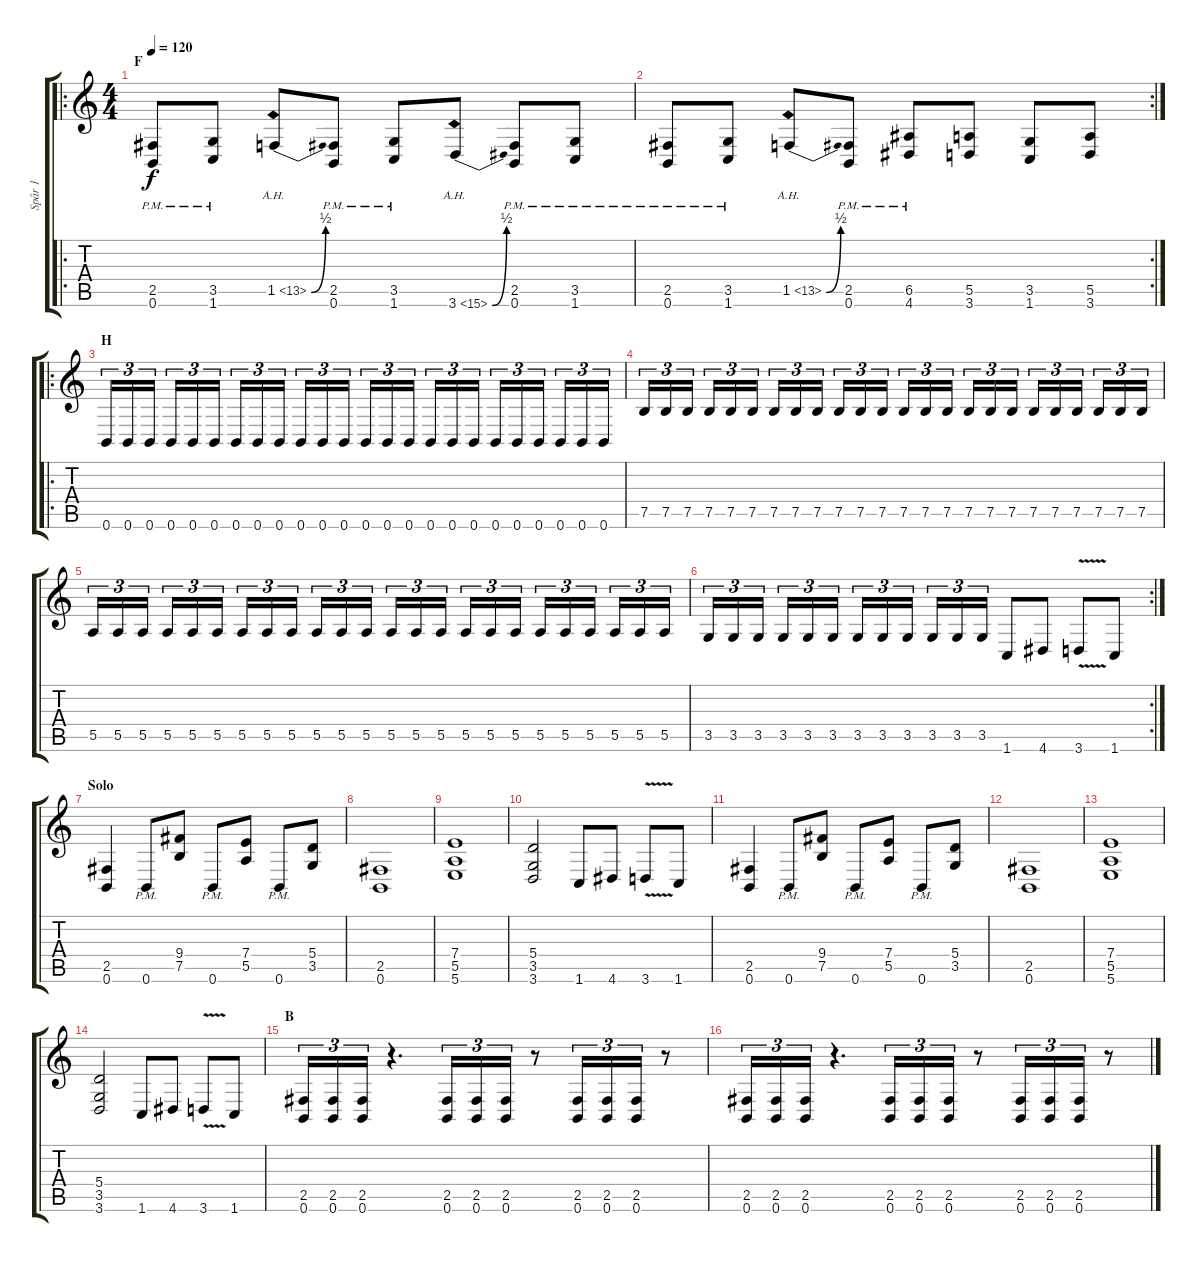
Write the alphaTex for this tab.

\track ("Spår 1" "Spår 1") {instrument distortionguitar}
\staff {score tabs}
\tuning (B3 Gb3 D3 A2 E2 B1) {hide}
\ro
\ts (4 4)
\section ("" "F")
\tempo 120
\clef g2
\ks c
(2.5{pm} 0.6{pm}).8{dy f} (3.5{pm} 1.6{pm}).8 1.5{be (bend 0 0 60 2) ah 12}.8 (2.5{pm} 0.6{pm}).8 (3.5{pm} 1.6{pm}).8 3.6{be (bend 0 0 60 2) ah 12}.8 (2.5{pm} 0.6{pm}).8 (3.5{pm} 1.6{pm}).8 |
\rc 2
(2.5{pm} 0.6{pm}).8 (3.5{pm} 1.6{pm}).8 1.5{be (bend 0 0 60 2) ah 12}.8 (2.5{pm} 0.6{pm}).8 (6.5{pm} 4.6{pm}).8 (5.5 3.6).8 (3.5 1.6).8 (5.5 3.6).8 |
\ro
\section ("" "H")
0.6.16{tu (3 2)} 0.6.16{tu (3 2)} 0.6.16{tu (3 2)} 0.6.16{tu (3 2)} 0.6.16{tu (3 2)} 0.6.16{tu (3 2)} 0.6.16{tu (3 2)} 0.6.16{tu (3 2)} 0.6.16{tu (3 2)} 0.6.16{tu (3 2)} 0.6.16{tu (3 2)} 0.6.16{tu (3 2)} 0.6.16{tu (3 2)} 0.6.16{tu (3 2)} 0.6.16{tu (3 2)} 0.6.16{tu (3 2)} 0.6.16{tu (3 2)} 0.6.16{tu (3 2)} 0.6.16{tu (3 2)} 0.6.16{tu (3 2)} 0.6.16{tu (3 2)} 0.6.16{tu (3 2)} 0.6.16{tu (3 2)} 0.6.16{tu (3 2)} |
7.5.16{tu (3 2)} 7.5.16{tu (3 2)} 7.5.16{tu (3 2)} 7.5.16{tu (3 2)} 7.5.16{tu (3 2)} 7.5.16{tu (3 2)} 7.5.16{tu (3 2)} 7.5.16{tu (3 2)} 7.5.16{tu (3 2)} 7.5.16{tu (3 2)} 7.5.16{tu (3 2)} 7.5.16{tu (3 2)} 7.5.16{tu (3 2)} 7.5.16{tu (3 2)} 7.5.16{tu (3 2)} 7.5.16{tu (3 2)} 7.5.16{tu (3 2)} 7.5.16{tu (3 2)} 7.5.16{tu (3 2)} 7.5.16{tu (3 2)} 7.5.16{tu (3 2)} 7.5.16{tu (3 2)} 7.5.16{tu (3 2)} 7.5.16{tu (3 2)} |
5.5.16{tu (3 2)} 5.5.16{tu (3 2)} 5.5.16{tu (3 2)} 5.5.16{tu (3 2)} 5.5.16{tu (3 2)} 5.5.16{tu (3 2)} 5.5.16{tu (3 2)} 5.5.16{tu (3 2)} 5.5.16{tu (3 2)} 5.5.16{tu (3 2)} 5.5.16{tu (3 2)} 5.5.16{tu (3 2)} 5.5.16{tu (3 2)} 5.5.16{tu (3 2)} 5.5.16{tu (3 2)} 5.5.16{tu (3 2)} 5.5.16{tu (3 2)} 5.5.16{tu (3 2)} 5.5.16{tu (3 2)} 5.5.16{tu (3 2)} 5.5.16{tu (3 2)} 5.5.16{tu (3 2)} 5.5.16{tu (3 2)} 5.5.16{tu (3 2)} |
\rc 2
3.5.16{tu (3 2)} 3.5.16{tu (3 2)} 3.5.16{tu (3 2)} 3.5.16{tu (3 2)} 3.5.16{tu (3 2)} 3.5.16{tu (3 2)} 3.5.16{tu (3 2)} 3.5.16{tu (3 2)} 3.5.16{tu (3 2)} 3.5.16{tu (3 2)} 3.5.16{tu (3 2)} 3.5.16{tu (3 2)} 1.6.8 4.6.8 3.6{v}.8 1.6.8 |
\section ("" "Solo")
(2.5 0.6).4 0.6{pm}.8 (9.4 7.5).8 0.6{pm}.8 (7.4 5.5).8 0.6{pm}.8 (5.4 3.5).8 |
(2.5 0.6).1 |
(7.4 5.5 5.6).1 |
(5.4 3.5 3.6).2 1.6.8 4.6.8 3.6{v}.8 1.6.8 |
(2.5 0.6).4 0.6{pm}.8 (9.4 7.5).8 0.6{pm}.8 (7.4 5.5).8 0.6{pm}.8 (5.4 3.5).8 |
(2.5 0.6).1 |
(7.4 5.5 5.6).1 |
(5.4 3.5 3.6).2 1.6.8 4.6.8 3.6{v}.8 1.6.8 |
\section ("" "B")
(2.5 0.6).16{tu (3 2)} (2.5 0.6).16{tu (3 2)} (2.5 0.6).16{tu (3 2)} r.4{d} (2.5 0.6).16{tu (3 2)} (2.5 0.6).16{tu (3 2)} (2.5 0.6).16{tu (3 2)} r.8 (2.5 0.6).16{tu (3 2)} (2.5 0.6).16{tu (3 2)} (2.5 0.6).16{tu (3 2)} r.8 |
(2.5 0.6).16{tu (3 2)} (2.5 0.6).16{tu (3 2)} (2.5 0.6).16{tu (3 2)} r.4{d} (2.5 0.6).16{tu (3 2)} (2.5 0.6).16{tu (3 2)} (2.5 0.6).16{tu (3 2)} r.8 (2.5 0.6).16{tu (3 2)} (2.5 0.6).16{tu (3 2)} (2.5 0.6).16{tu (3 2)} r.8
